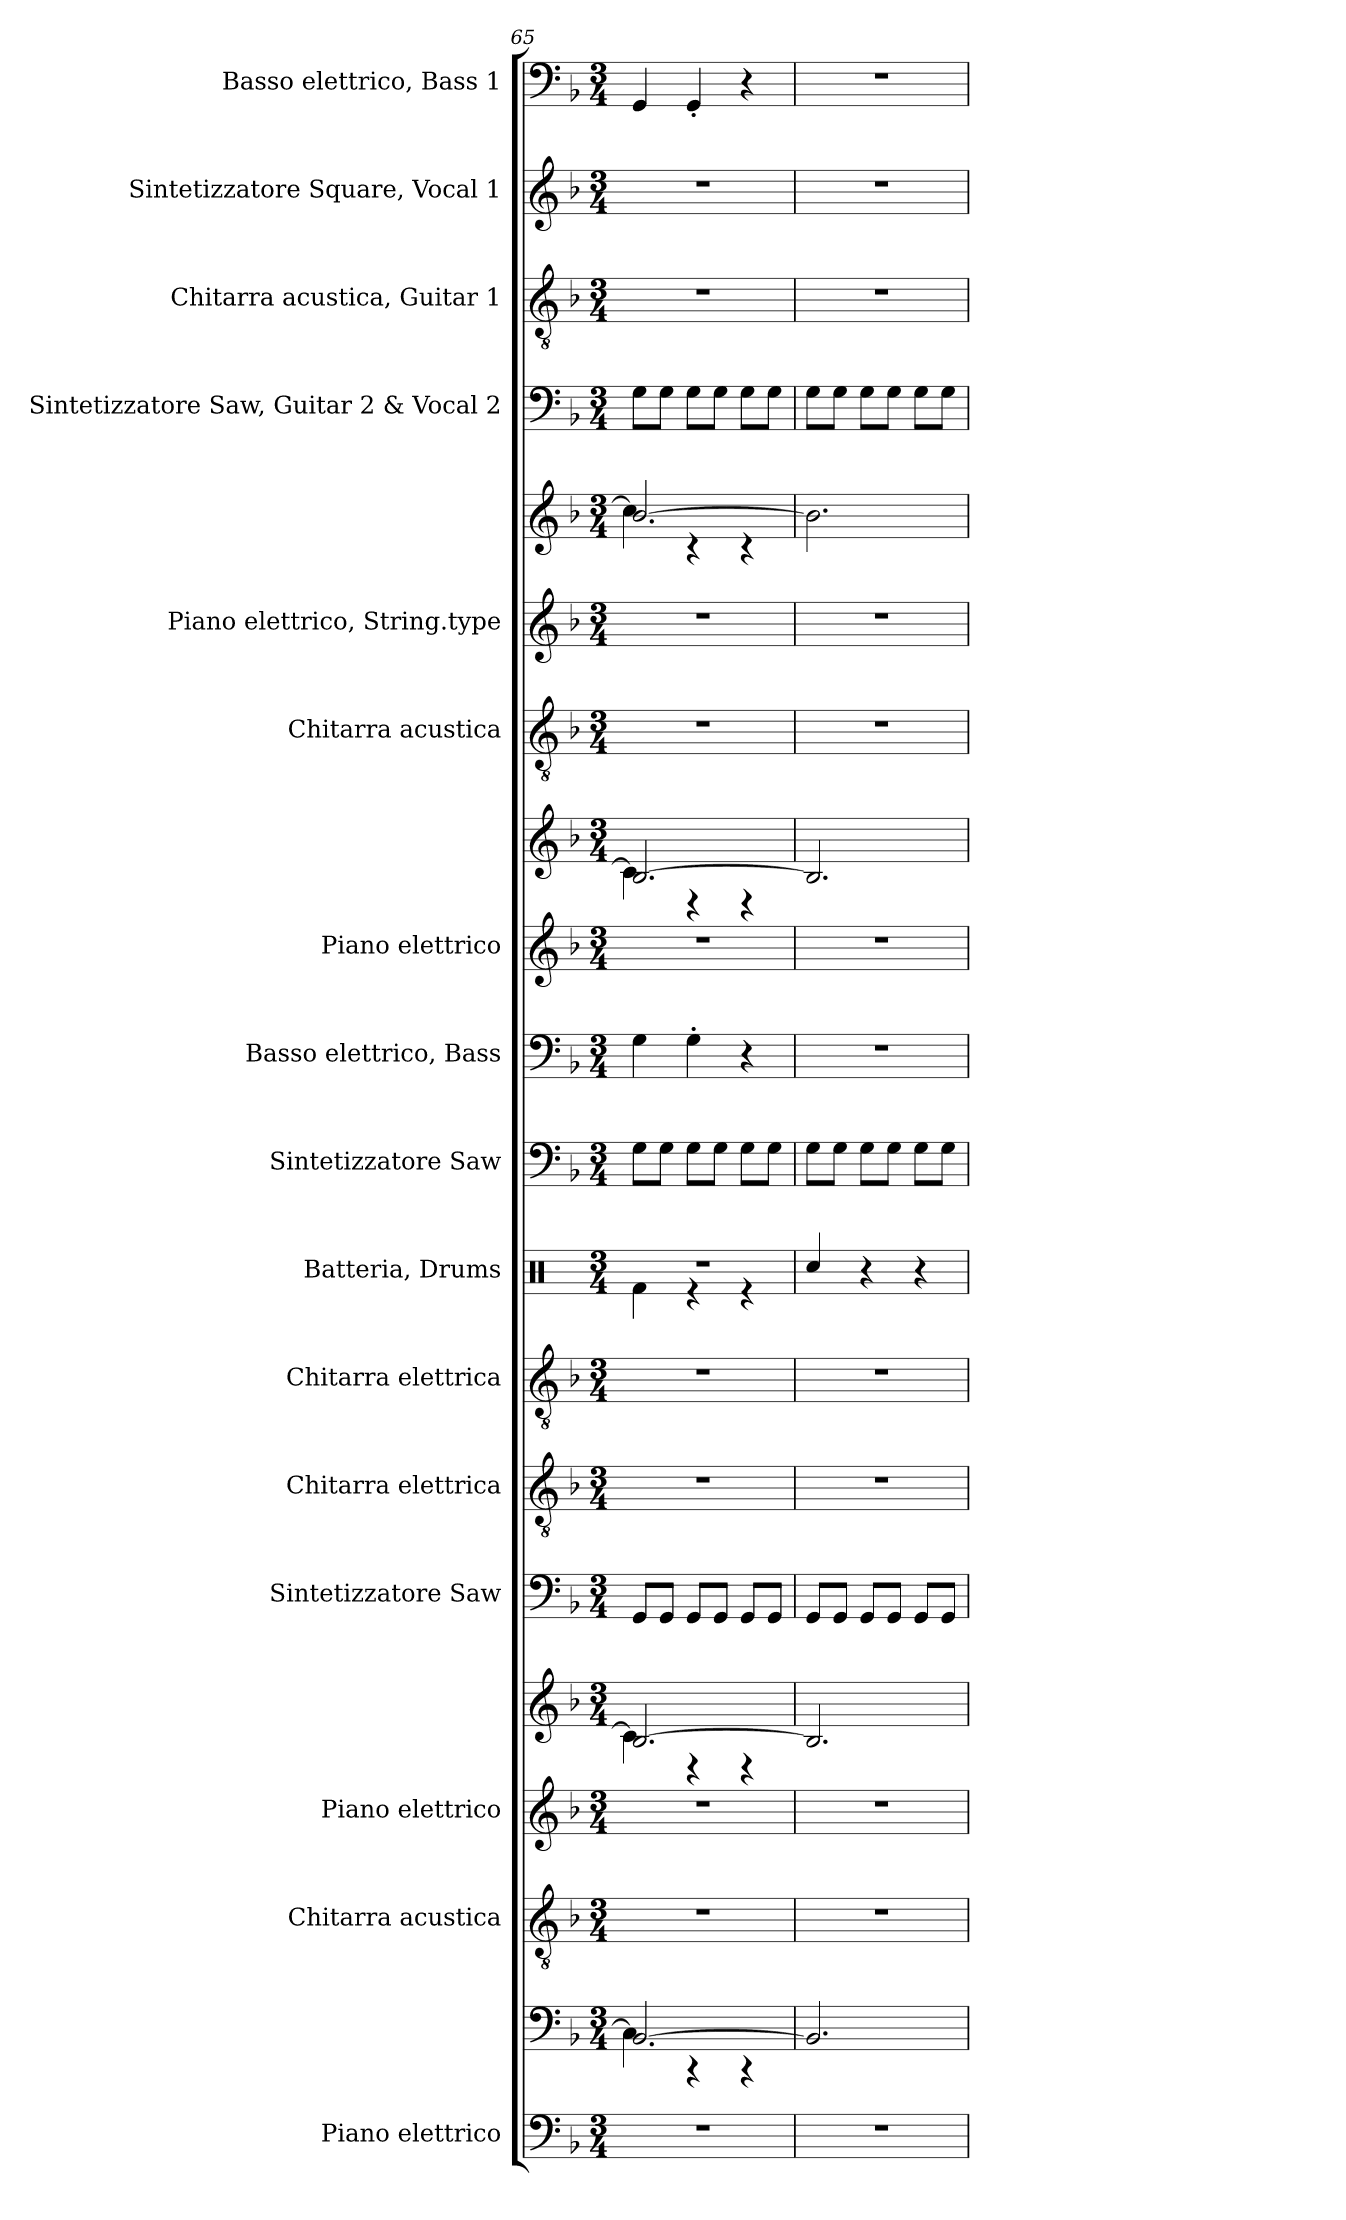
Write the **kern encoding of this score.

**kern	**kern	**kern	**kern	**kern	**kern	**kern	**kern	**kern	**kern	**kern	**kern	**kern	**kern	**kern	**kern	**kern	**kern	**kern	**kern
*part16	*part16	*part15	*part14	*part14	*part13	*part12	*part11	*part10	*part9	*part8	*part7	*part7	*part6	*part5	*part5	*part4	*part3	*part2	*part1
*staff20	*staff19	*staff18	*staff17	*staff16	*staff15	*staff14	*staff13	*staff12	*staff11	*staff10	*staff9	*staff8	*staff7	*staff6	*staff5	*staff4	*staff3	*staff2	*staff1
*I"Piano elettrico	*	*I"Chitarra acustica	*I"Piano elettrico	*	*I"Sintetizzatore Saw	*I"Chitarra elettrica	*I"Chitarra elettrica	*I"Batteria,  Drums	*I"Sintetizzatore Saw	*I"Basso elettrico,  Bass	*I"Piano elettrico	*	*I"Chitarra acustica	*I"Piano elettrico,  String.type	*	*I"Sintetizzatore Saw,  Guitar 2 &amp; Vocal 2	*I"Chitarra acustica,  Guitar 1	*I"Sintetizzatore Square,  Vocal 1	*I"Basso elettrico,  Bass 1
*	*	*	*	*	*I'Sint.	*I'Chit. el.	*I'Chit. el.	*I'Batt.	*I'Sint.	*I'B. el.	*	*	*	*	*	*I'Sint.	*	*I'Sint.	*I'B. el.
*clefF4	*clefF4	*clefGv2	*clefG2	*clefG2	*clefF4	*clefGv2	*clefGv2	*clefX	*clefF4	*clefF4	*clefG2	*clefG2	*clefGv2	*clefG2	*clefG2	*clefF4	*clefGv2	*clefG2	*clefF4
*	*	*	*	*	*	*	*	*	*	*ITrd7c12	*	*	*	*	*	*	*	*	*ITrd7c12
*k[b-]	*k[b-]	*k[b-]	*k[b-]	*k[b-]	*k[b-]	*k[b-]	*k[b-]	*k[]	*k[b-]	*k[b-]	*k[b-]	*k[b-]	*k[b-]	*k[b-]	*k[b-]	*k[b-]	*k[b-]	*k[b-]	*k[b-]
*M3/4	*M3/4	*M3/4	*M3/4	*M3/4	*M3/4	*M3/4	*M3/4	*M3/4	*M3/4	*M3/4	*M3/4	*M3/4	*M3/4	*M3/4	*M3/4	*M3/4	*M3/4	*M3/4	*M3/4
=65	=65	=65	=65	=65	=65	=65	=65	=65	=65	=65	=65	=65	=65	=65	=65	=65	=65	=65	=65
*	*^	*	*	*^	*	*	*	*^	*	*	*	*^	*	*	*^	*	*	*	*
2.r	[2.BB-/	4C\]	2.r	2.r	[2.B-/	4c\]	8GG/L	2.r	2.r	2.r	4Rf\	8G\L	4GG\	2.r	[2.B-/	4c\]	2.r	2.r	[2.b-/	4cc\]	8G\L	2.r	2.r	4GGG/
.	.	.	.	.	.	.	8GG/J	.	.	.	.	8G\J	.	.	.	.	.	.	.	.	8G\J	.	.	.
.	.	4r	.	.	.	4r	8GG/L	.	.	.	4r	8G\L	4GG'\	.	.	4r	.	.	.	4r	8G\L	.	.	4GGG'/
.	.	.	.	.	.	.	8GG/J	.	.	.	.	8G\J	.	.	.	.	.	.	.	.	8G\J	.	.	.
.	.	4r	.	.	.	4r	8GG/L	.	.	.	4r	8G\L	4r	.	.	4r	.	.	.	4r	8G\L	.	.	4r
.	.	.	.	.	.	.	8GG/J	.	.	.	.	8G\J	.	.	.	.	.	.	.	.	8G\J	.	.	.
*	*v	*v	*	*	*v	*v	*	*	*	*v	*v	*	*	*	*v	*v	*	*	*v	*v	*	*	*	*
=66	=66	=66	=66	=66	=66	=66	=66	=66	=66	=66	=66	=66	=66	=66	=66	=66	=66	=66	=66
2.r	2.BB-/]	2.r	2.r	2.B-/]	8GG/L	2.r	2.r	4Rcc/	8G\L	2.r	2.r	2.B-/]	2.r	2.r	2.b-\]	8G\L	2.r	2.r	2.r
.	.	.	.	.	8GG/J	.	.	.	8G\J	.	.	.	.	.	.	8G\J	.	.	.
.	.	.	.	.	8GG/L	.	.	4r	8G\L	.	.	.	.	.	.	8G\L	.	.	.
.	.	.	.	.	8GG/J	.	.	.	8G\J	.	.	.	.	.	.	8G\J	.	.	.
.	.	.	.	.	8GG/L	.	.	4r	8G\L	.	.	.	.	.	.	8G\L	.	.	.
.	.	.	.	.	8GG/J	.	.	.	8G\J	.	.	.	.	.	.	8G\J	.	.	.
=	=	=	=	=	=	=	=	=	=	=	=	=	=	=	=	=	=	=	=
*-	*-	*-	*-	*-	*-	*-	*-	*-	*-	*-	*-	*-	*-	*-	*-	*-	*-	*-	*-
